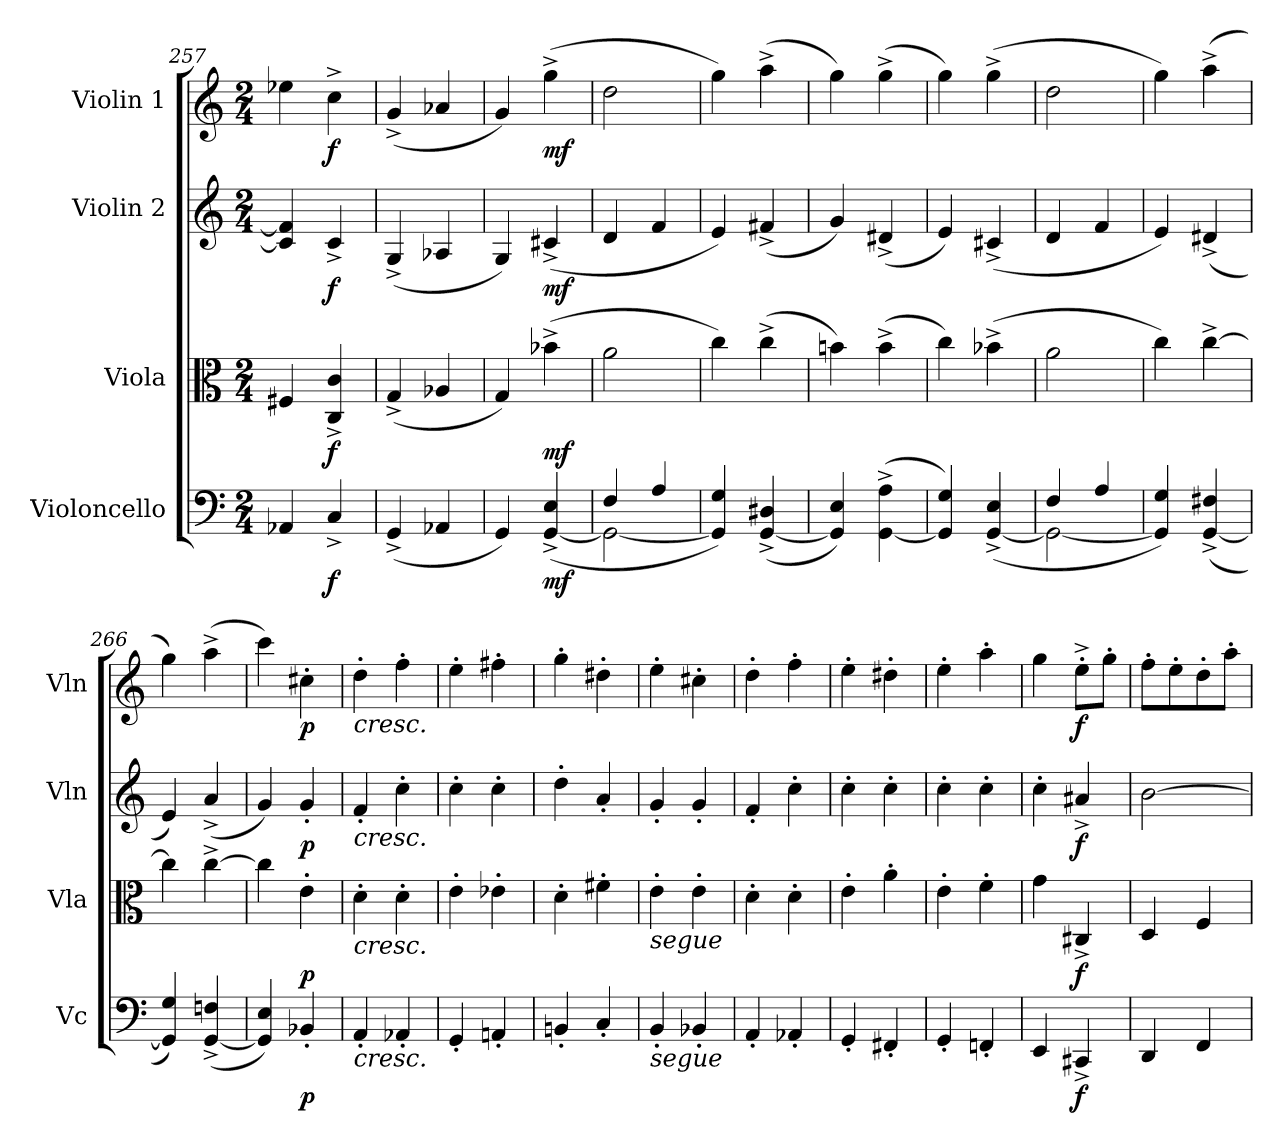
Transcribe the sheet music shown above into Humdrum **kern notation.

**kern	**dynam	**kern	**dynam	**kern	**dynam	**kern	**dynam
*part4	*part4	*part3	*part3	*part2	*part2	*part1	*part1
*staff4	*staff4	*staff3	*staff3	*staff2	*staff2	*staff1	*staff1
*I"Violoncello	*	*I"Viola	*	*I"Violin 2	*	*I"Violin 1	*
*I'Vc	*	*I'Vla	*	*I'Vln	*	*I'Vln	*
*clefF4	*	*clefC3	*	*clefG2	*	*clefG2	*
*k[]	*	*k[]	*	*k[]	*	*k[]	*
*M2/4	*	*M2/4	*	*M2/4	*	*M2/4	*
=257	=257	=257	=257	=257	=257	=257	=257
4AA-X/	.	4F#X/	.	4c/] 4f#/]	.	4ee-X\	.
!	!LO:DY:b	!	!LO:DY:b	!	!LO:DY:b	!	!LO:DY:b
4C^>/	f	4C/^> 4c/^>	f	4c^>/	f	4cc^>\	f
=258	=258	=258	=258	=258	=258	=258	=258
(4GG^>/	.	(4G^>/	.	(4G^>/	.	(4g^>/	.
4AA-X/	.	4A-X/	.	4A-X/	.	4a-X/	.
=259	=259	=259	=259	=259	=259	=259	=259
4GG/)	.	4G/)	.	4G/)	.	4g/)	.
!	!LO:DY:b	!	!LO:DY:b	!	!LO:DY:b	!	!LO:DY:b
([<4GG/^> 4E/^>	mf	(4b-X^\	mf	(4c#X^>/	mf	(4gg^\	mf
=260	=260	=260	=260	=260	=260	=260	=260
*^	*	*	*	*	*	*	*
4F/	2GG\_	.	2a\	.	4d/	.	2dd\	.
4A/	.	.	.	.	4f/	.	.	.
*v	*v	*	*	*	*	*	*	*
=261	=261	=261	=261	=261	=261	=261	=261
4GG/] 4G/)	.	4cc\)	.	4e/)	.	4gg\)	.
(>[4GG/^> 4D#X/^>	.	(4cc^\	.	(4f#X^>/	.	(4aa^\	.
=262	=262	=262	=262	=262	=262	=262	=262
4GG/] 4E/)	.	4bn\)	.	4g/)	.	4gg\)	.
(>[4GG\^ 4A\^	.	(4b^\	.	(4d#X^>/	.	(4gg^\	.
!!LO:LB:g=z
=263	=263	=263	=263	=263	=263	=263	=263
4GG/] 4G/)	.	4cc\)	.	4e/)	.	4gg\)	.
([<4GG/^> 4E/^>	.	(4b-X^\	.	(4c#X^>/	.	(4gg^\	.
=264	=264	=264	=264	=264	=264	=264	=264
*^	*	*	*	*	*	*	*
4F/	2GG\_	.	2a\	.	4d/	.	2dd\	.
4A/	.	.	.	.	4f/	.	.	.
*v	*v	*	*	*	*	*	*	*
=265	=265	=265	=265	=265	=265	=265	=265
4GG/] 4G/)	.	4cc\)	.	4e/)	.	4gg\)	.
([4GG/^> 4F#X/^>	.	[4cc^\	.	(4d#X^>/	.	(4aa^\	.
=266	=266	=266	=266	=266	=266	=266	=266
4GG/] 4G/)	.	4cc\]	.	4e/)	.	4gg\)	.
([4GG/^> 4Fn/^>	.	[4cc^\	.	(4a^>/	.	(4aa^\	.
=267	=267	=267	=267	=267	=267	=267	=267
4GG/] 4E/)	.	4cc\]	.	4g/)	.	4ccc\)	.
!	!LO:DY:b	!	!LO:DY:b	!	!LO:DY:b	!	!LO:DY:b
4BB-X'/	p	4e'\	p	4g'/	p	4cc#X'\	p
=268	=268	=268	=268	=268	=268	=268	=268
!	!	!	!	!	!	!LO:TX:b:i:t=cresc.	!
!	!	!	!	!LO:TX:b:i:t=cresc.	!	!	!
!	!	!LO:TX:b:i:t=cresc.	!	!	!	!	!
!LO:TX:b:i:t=cresc.	!	!	!	!	!	!	!
4AA'/	.	4d'\	.	4f'/	.	4dd'\	.
4AA-X'/	.	4d'\	.	4cc'\	.	4ff'\	.
=269	=269	=269	=269	=269	=269	=269	=269
4GG'/	.	4e'\	.	4cc'\	.	4ee'\	.
4AAn'/	.	4e-X'\	.	4cc'\	.	4ff#X'\	.
=270	=270	=270	=270	=270	=270	=270	=270
4BBn'/	.	4d'\	.	4dd'\	.	4gg'\	.
4C'/	.	4f#X'\	.	4a'/	.	4dd#X'\	.
=271	=271	=271	=271	=271	=271	=271	=271
!	!	!LO:TX:b:i:t=segue	!	!	!	!	!
!LO:TX:b:i:t=segue	!	!	!	!	!	!	!
4BB'/	.	4e'\	.	4g'/	.	4ee'\	.
4BB-X'/	.	4e'\	.	4g'/	.	4cc#X'\	.
=272	=272	=272	=272	=272	=272	=272	=272
4AA'/	.	4d'\	.	4f'/	.	4dd'\	.
4AA-X'/	.	4d'\	.	4cc'\	.	4ff'\	.
=273	=273	=273	=273	=273	=273	=273	=273
4GG'/	.	4e'\	.	4cc'\	.	4ee'\	.
4FF#X'/	.	4a'\	.	4cc'\	.	4dd#X'\	.
=274	=274	=274	=274	=274	=274	=274	=274
4GG'/	.	4e'\	.	4cc'\	.	4ee'\	.
4FFn'/	.	4f'\	.	4cc'\	.	4aa'\	.
!!LO:PB:g=z
=275	=275	=275	=275	=275	=275	=275	=275
4EE/	.	4g\	.	4cc'\	.	4gg\	.
!	!LO:DY:b	!	!LO:DY:b	!	!LO:DY:b	!	!LO:DY:b
4CC#X^>/	f	4C#X^>/	f	4a#X^>/	f	8ee'^\L	f
.	.	.	.	.	.	8gg'\J	.
=276	=276	=276	=276	=276	=276	=276	=276
4DD/	.	4D/	.	[2b\	.	8ff'\L	.
.	.	.	.	.	.	8ee'\	.
4FF/	.	4F/	.	.	.	8dd'\	.
.	.	.	.	.	.	8aa'\J	.
=	=	=	=	=	=	=	=
*-	*-	*-	*-	*-	*-	*-	*-
